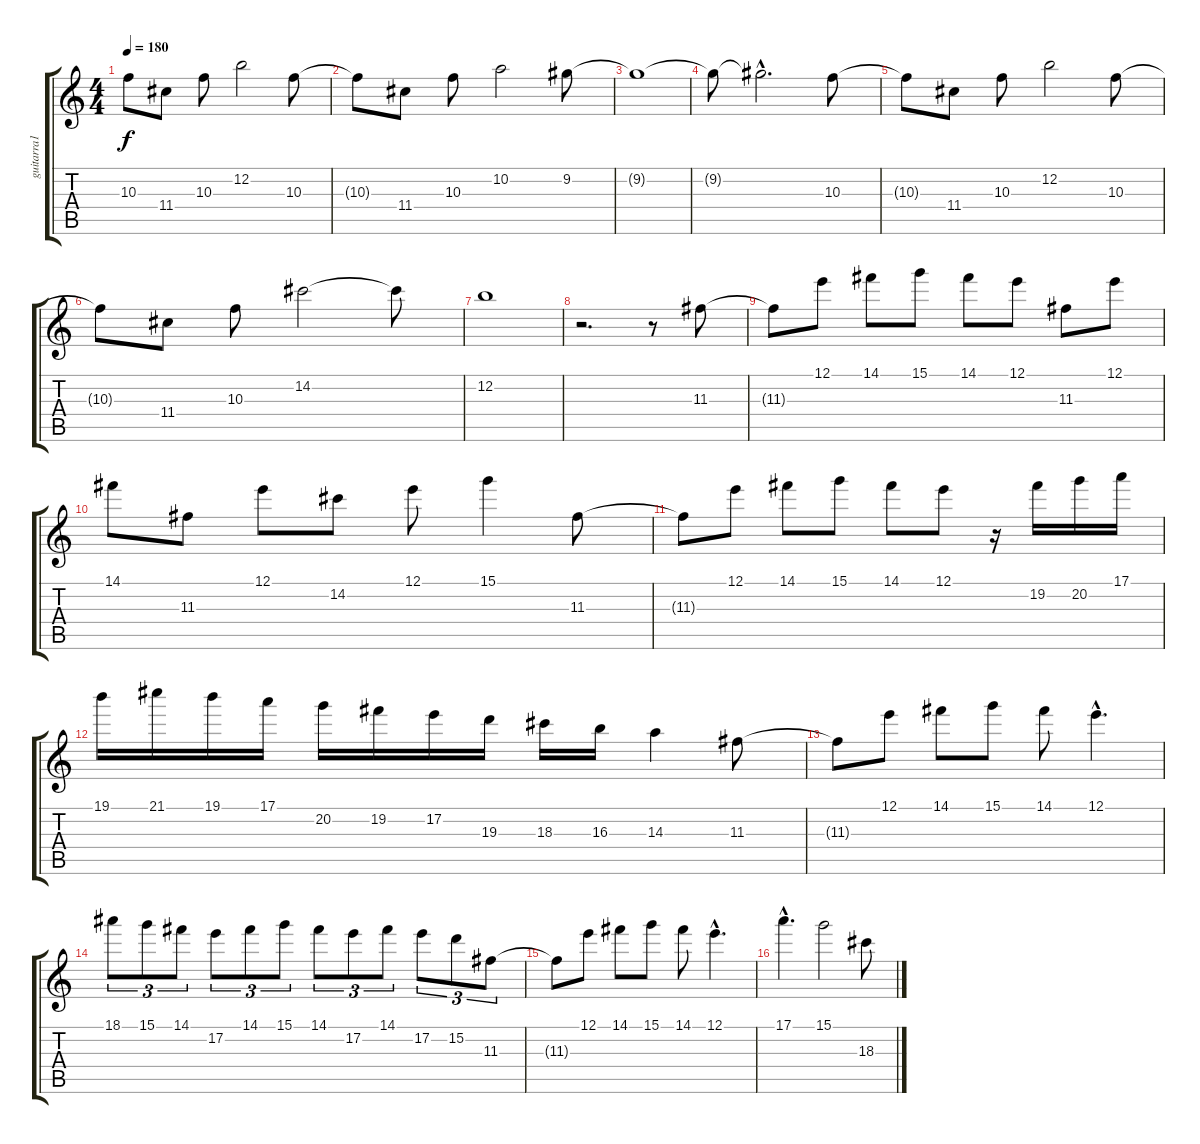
\track ("guitarra1" "guitarra1") {instrument distortionguitar}
\staff {score tabs}
\tuning (E4 B3 G3 D3 A2 E2) {hide}
\ts (4 4)
\tempo 180
\clef g2
\ks c
10.3{t}.8{dy f} 11.4.8 10.3.8 12.2.2 10.3.8 |
10.3{t}.8 11.4.8 10.3.8 10.2.2 9.2.8 |
9.2{t}.1 |
9.2{t}.8 9.2{hac t}.2{d} 10.3.8 |
10.3{t}.8 11.4.8 10.3.8 12.2.2 10.3.8 |
10.3{t}.8 11.4.8 10.3.8 14.2.2 14.2{t}.8 |
12.2.1 |
r.2{d} r.8 11.3.8 |
11.3{t}.8 12.1.8 14.1.8 15.1.8 14.1.8 12.1.8 11.3.8 12.1.8 |
14.1.8 11.3.8 12.1.8 14.2.8 12.1.8 15.1.4 11.3.8 |
11.3{t}.8 12.1.8 14.1.8 15.1.8 14.1.8 12.1.8 r.16 19.2.16 20.2.16 17.1.16 |
19.1.16 21.1.16 19.1.16 17.1.16 20.2.16 19.2.16 17.2.16 19.3.16 18.3.16 16.3.16 14.3.4 11.3.8 |
11.3{t}.8 12.1.8 14.1.8 15.1.8 14.1.8 12.1{hac}.4{d} |
18.1.8{tu (3 2)} 15.1.8{tu (3 2)} 14.1.8{tu (3 2)} 17.2.8{tu (3 2)} 14.1.8{tu (3 2)} 15.1.8{tu (3 2)} 14.1.8{tu (3 2)} 17.2.8{tu (3 2)} 14.1.8{tu (3 2)} 17.2.8{tu (3 2)} 15.2.8{tu (3 2)} 11.3.8{tu (3 2)} |
11.3{t}.8 12.1.8 14.1.8 15.1.8 14.1.8 12.1{hac}.4{d} |
17.1{hac}.4{d} 15.1.2 18.3.8
